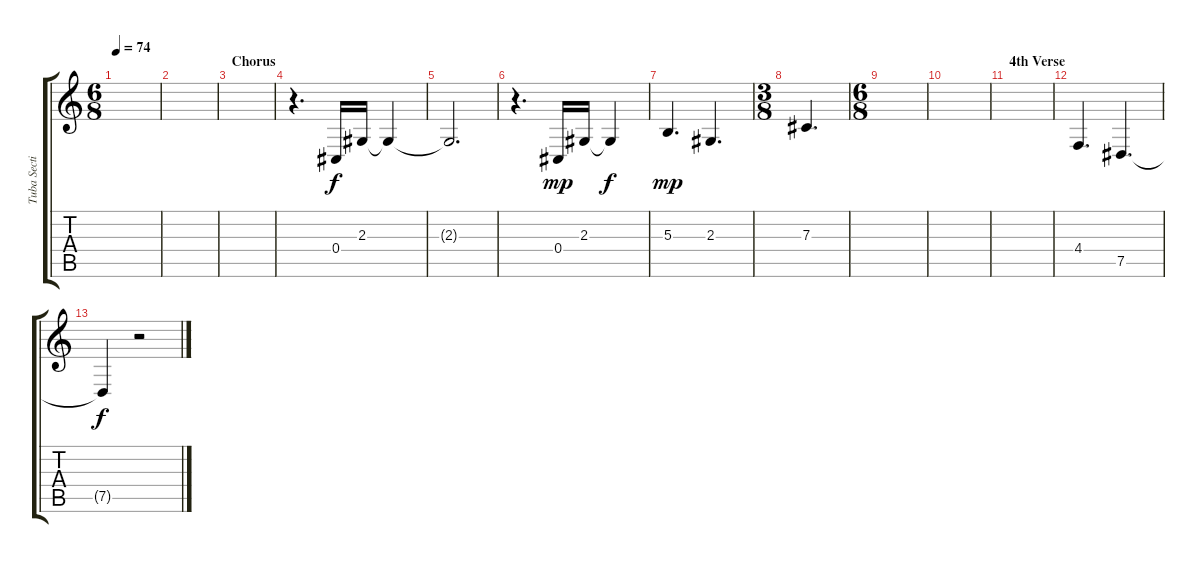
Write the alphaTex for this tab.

\track ("Tuba Section (SF Symphony)" "Tuba Secti") {instrument tuba}
\staff {score tabs}
\tuning (Eb4 Bb3 Gb3 Db3 Ab2 Eb2) {hide}
\ts (6 8)
\tempo 74
\clef g2
\ks c
|
|
\section ("" "Chorus")
|
r.4{d} 0.4.16 2.3.16 2.3{t}.4{dy f} |
2.3{t}.2{d} |
r.4{d} 0.4.16{dy mp} 2.3.16 2.3{t}.4{dy f} |
5.3.4{d dy mp} 2.3.4{d} |
\ts (3 8)
7.3.4{d} |
\ts (6 8)
|
|
\section ("" "4th Verse")
|
4.4.4{d} 7.5.4{d} |
7.5{t}.4{dy f} r.2
